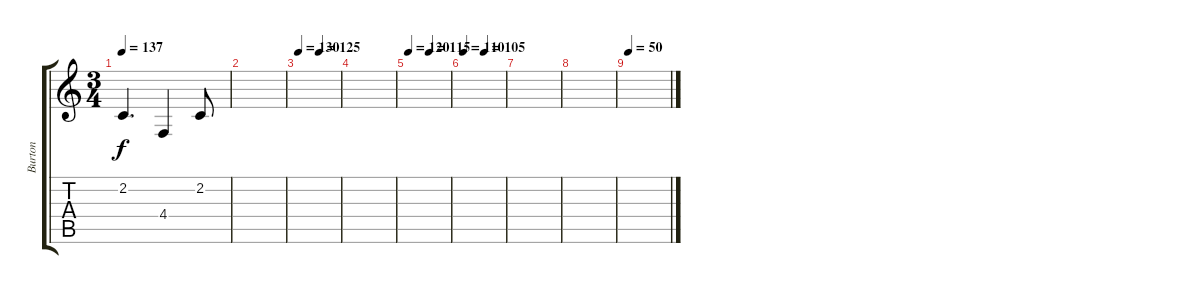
\track ("Burton" "Burton") {instrument pad1newage}
\staff {score tabs}
\tuning (Eb4 Bb3 Gb3 Db3 Ab2 Eb2) {hide}
\ts (3 4)
\tempo 137
\clef g2
\ks c
2.2{t}.4{d dy f} 4.4.4 2.2.8 |
|
\tempo 130
\tempo (125 0.5)
|
|
\tempo 120
\tempo (115 0.5)
|
\tempo 110
\tempo (105 0.5)
|
|
|
\tempo 50
